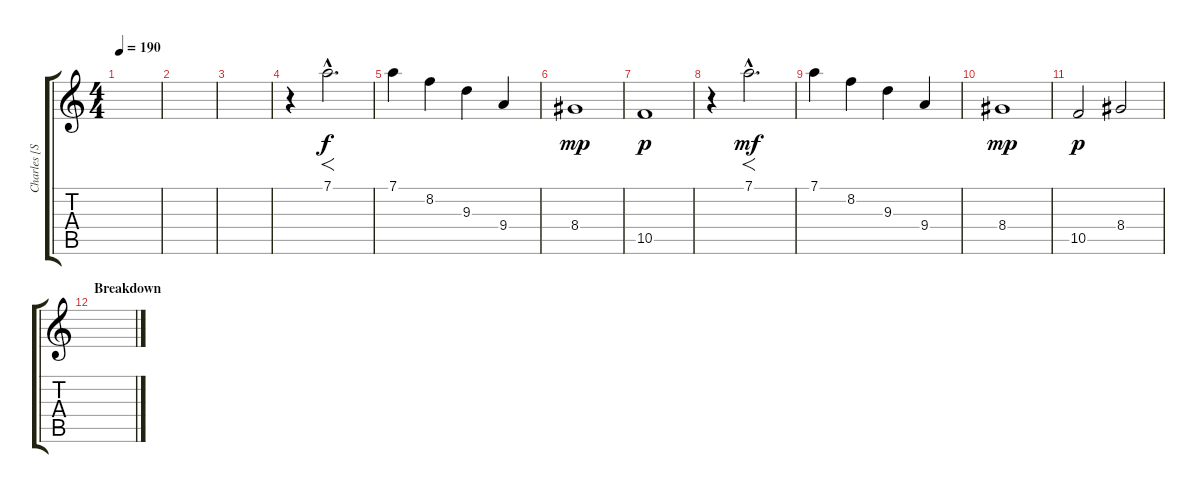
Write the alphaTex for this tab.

\track ("Charles [Solo Guitar]" "Charles [S") {instrument distortionguitar}
\staff {score tabs}
\tuning (D4 A3 F3 C3 G2 D2) {hide}
\ts (4 4)
\tempo 190
\clef g2
\ks c
|
|
|
r.4 7.1{hac}.2{f d} |
7.1.4 8.2.4 9.3.4 9.4.4 |
8.4.1{dy mp} |
10.5.1{dy p} |
r.4 7.1{hac}.2{f d dy mf} |
7.1.4 8.2.4 9.3.4 9.4.4 |
8.4.1{dy mp} |
10.5.2{dy p} 8.4.2 |
\section ("" "Breakdown")
